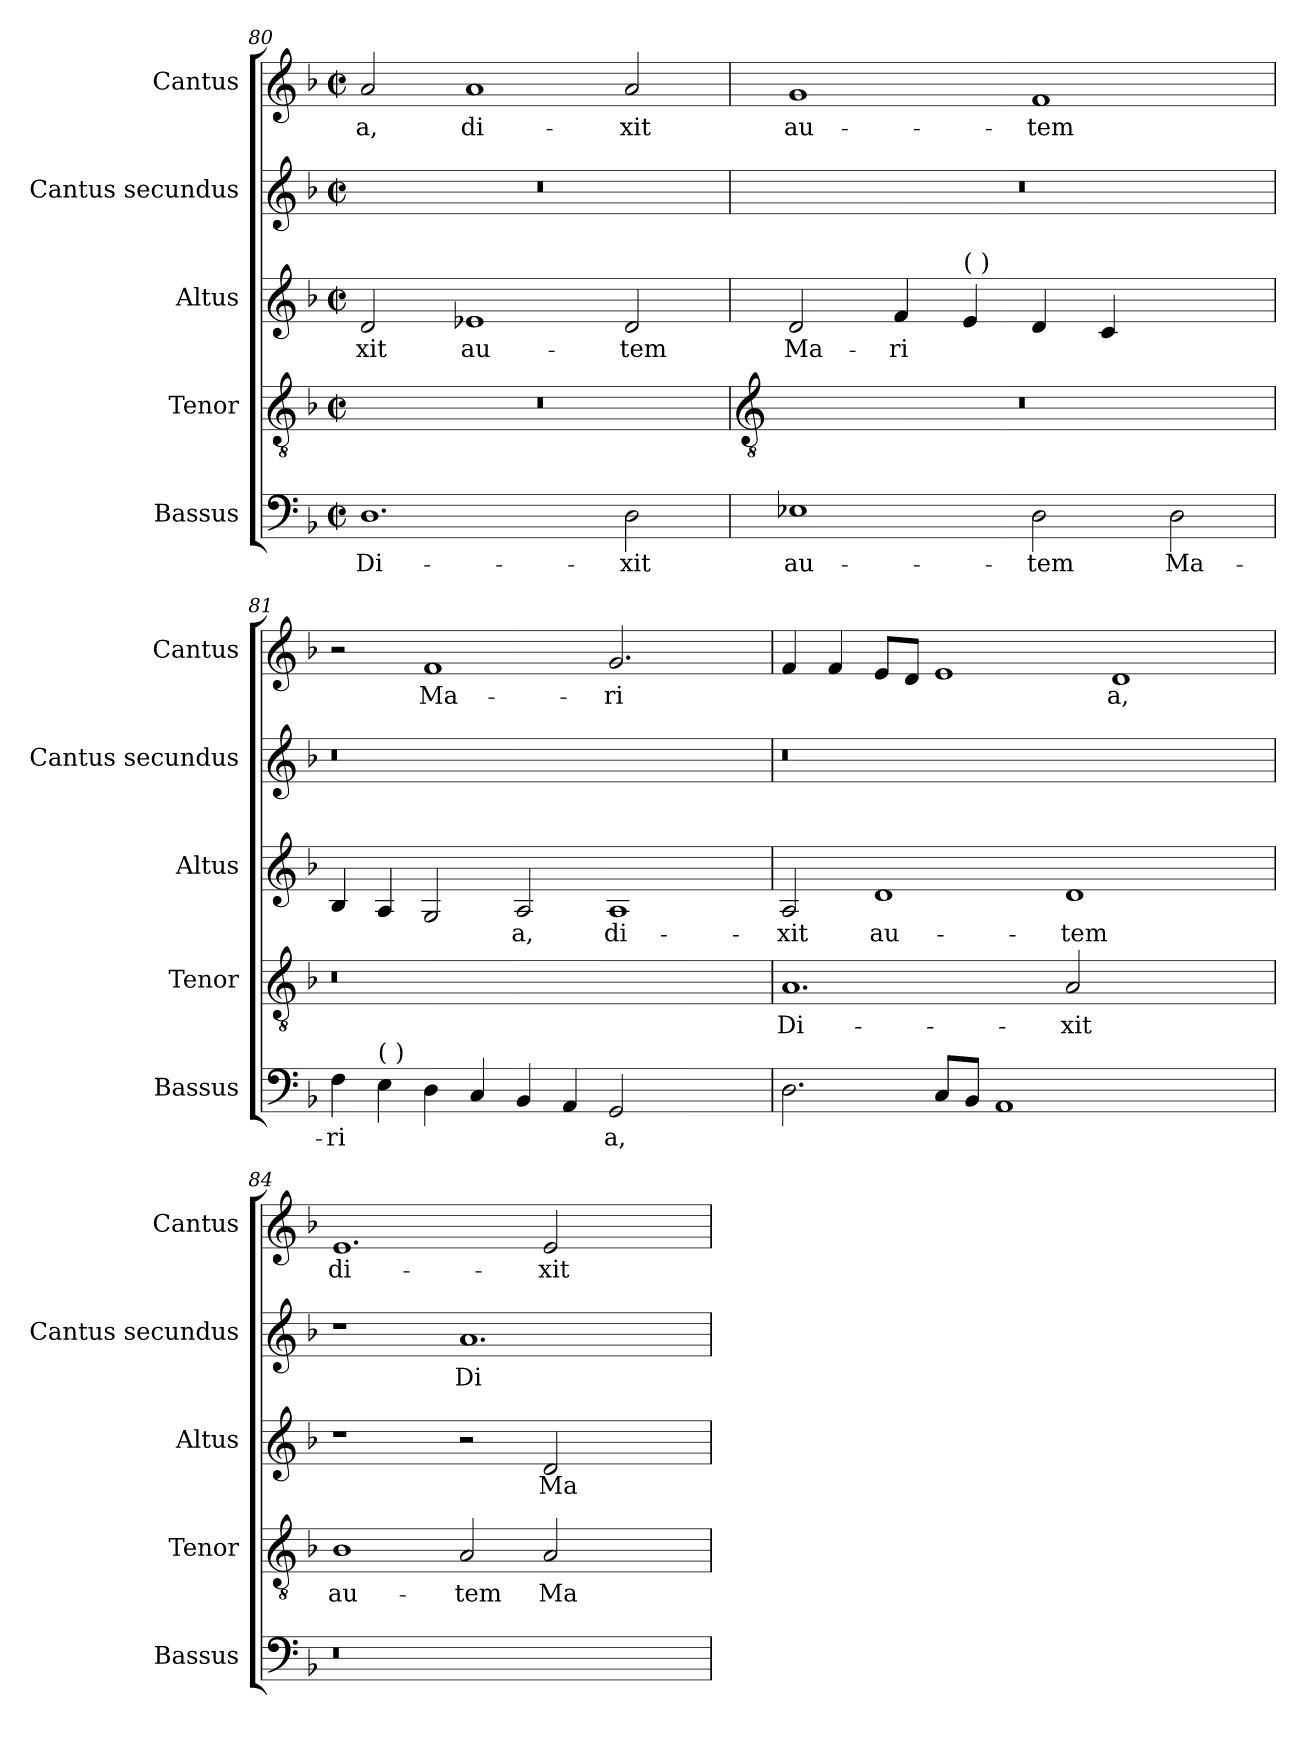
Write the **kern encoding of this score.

**kern	**text	**kern	**text	**kern	**text	**kern	**text	**kern	**text
*part5	*part5	*part4	*part4	*part3	*part3	*part2	*part2	*part1	*part1
*staff5	*staff5	*staff4	*staff4	*staff3	*staff3	*staff2	*staff2	*staff1	*staff1
*I"Bassus	*	*I"Tenor	*	*I"Altus	*	*I"Cantus secundus	*	*I"Cantus	*
*I'Bassus	*	*I'Tenor	*	*I'Altus	*	*I'Cantus secundus	*	*I'Cantus	*
!!LO:LB:g=z
*clefF4	*	*clefGv2	*	*clefG2	*	*clefG2	*	*clefG2	*
*k[b-]	*	*k[b-]	*	*k[b-]	*	*k[b-]	*	*k[b-]	*
*F:	*	*F:	*	*F:	*	*F:	*	*F:	*
*M4/2	*	*M4/2	*	*M4/2	*	*M4/2	*	*M4/2	*
*met(c|)	*	*met(c|)	*	*met(c|)	*	*met(c|)	*	*met(c|)	*
=80	=80	=80	=80	=80	=80	=80	=80	=80	=80
!	!LO:LY:b	!	!	!	!LO:LY:b	!	!	!	!LO:LY:b
1.D	Di-	0r	.	2d	-xit	0r	.	2a	a,
!	!	!	!	!	!LO:LY:b	!	!	!	!LO:LY:b
.	.	.	.	1e-X	au-	.	.	1a	di-
!	!LO:LY:b	!	!	!	!LO:LY:b	!	!	!	!LO:LY:b
2D	-xit	.	.	2d	-tem	.	.	2a	-xit
!!LO:LB:g=z
=81	=81	=81	=81	=81	=81	=81	=81	=81	=81
*	*	*clefGv2	*	*	*	*	*	*	*
!	!LO:LY:b	!	!	!	!LO:LY:b	!	!	!	!LO:LY:b
1E-X	au-	0r	.	2d	Ma-	0r	.	1g	au-
!	!	!	!	!	!LO:LY:b	!	!	!	!
.	.	.	.	4f	-ri	.	.	.	.
!	!	!	!	!LO:TX:a:t=(  )	!	!	!	!	!
.	.	.	.	4e	.	.	.	.	.
!	!LO:LY:b	!	!	!	!	!	!	!	!LO:LY:b
2D	-tem	.	.	4d	.	.	.	1f	-tem
.	.	.	.	4c	.	.	.	.	.
!	!LO:LY:b	!	!	!	!	!	!	!	!
2D	Ma-	.	.	2ryy	.	.	.	.	.
!!LO:LB:g=z
=81A	=81A	=81A	=81A	=81A	=81A	=81A	=81A	=81A	=81A
!	!LO:LY:b	!	!	!	!	!	!	!	!
4F	-ri	0r	.	4B-	.	0r	.	2r	.
!LO:TX:a:t=(  )	!	!	!	!	!	!	!	!	!
4E	.	.	.	4A	.	.	.	.	.
!	!	!	!	!	!	!	!	!	!LO:LY:b
4D	.	.	.	2G	.	.	.	1f	Ma-
4C	.	.	.	.	.	.	.	.	.
!	!	!	!	!	!LO:LY:b	!	!	!	!
4BB-	.	.	.	2A	a,	.	.	.	.
4AA	.	.	.	.	.	.	.	.	.
!	!LO:LY:b	!	!	!	!LO:LY:b	!	!	!	!LO:LY:b
2GG	a,	.	.	1A	di-	.	.	2.g	-ri
2ryy	.	2ryy	.	.	.	2ryy	.	.	.
.	.	.	.	.	.	.	.	4ryy	.
=82A	=82A	=82A	=82A	=82A	=82A	=82A	=82A	=82A	=82A
!	!	!	!LO:LY:b	!	!LO:LY:b	!	!	!	!
2.D	.	1.A	Di-	2A	-xit	0r	.	4f	.
.	.	.	.	.	.	.	.	4f	.
!	!	!	!	!	!LO:LY:b	!	!	!	!
.	.	.	.	1d	au-	.	.	8eL	.
.	.	.	.	.	.	.	.	8dJ	.
8CL	.	.	.	.	.	.	.	1e	.
8BB-J	.	.	.	.	.	.	.	.	.
1AA	.	.	.	.	.	.	.	.	.
!	!	!	!LO:LY:b	!	!LO:LY:b	!	!	!	!
.	.	2A	-xit	1d	-tem	.	.	.	.
!	!	!	!	!	!	!	!	!	!LO:LY:b
.	.	.	.	.	.	.	.	1d	a,
2.ryy	.	2.ryy	.	.	.	2.ryy	.	.	.
.	.	.	.	4ryy	.	.	.	.	.
!!LO:LB:g=z
=84A	=84A	=84A	=84A	=84A	=84A	=84A	=84A	=84A	=84A
!	!	!	!LO:LY:b	!	!	!	!	!	!LO:LY:b
0r	.	1B-	au-	1r	.	1r	.	1.e	di-
!	!	!	!LO:LY:b	!	!	!	!LO:LY:b	!	!
.	.	2A	-tem	2r	.	1.a	Di-	.	.
!	!	!	!LO:LY:b	!	!LO:LY:b	!	!	!	!LO:LY:b
.	.	2A	Ma-	2d	Ma-	.	.	2e	-xit
2ryy	.	2ryy	.	2ryy	.	.	.	2ryy	.
=	=	=	=	=	=	=	=	=	=
*-	*-	*-	*-	*-	*-	*-	*-	*-	*-
